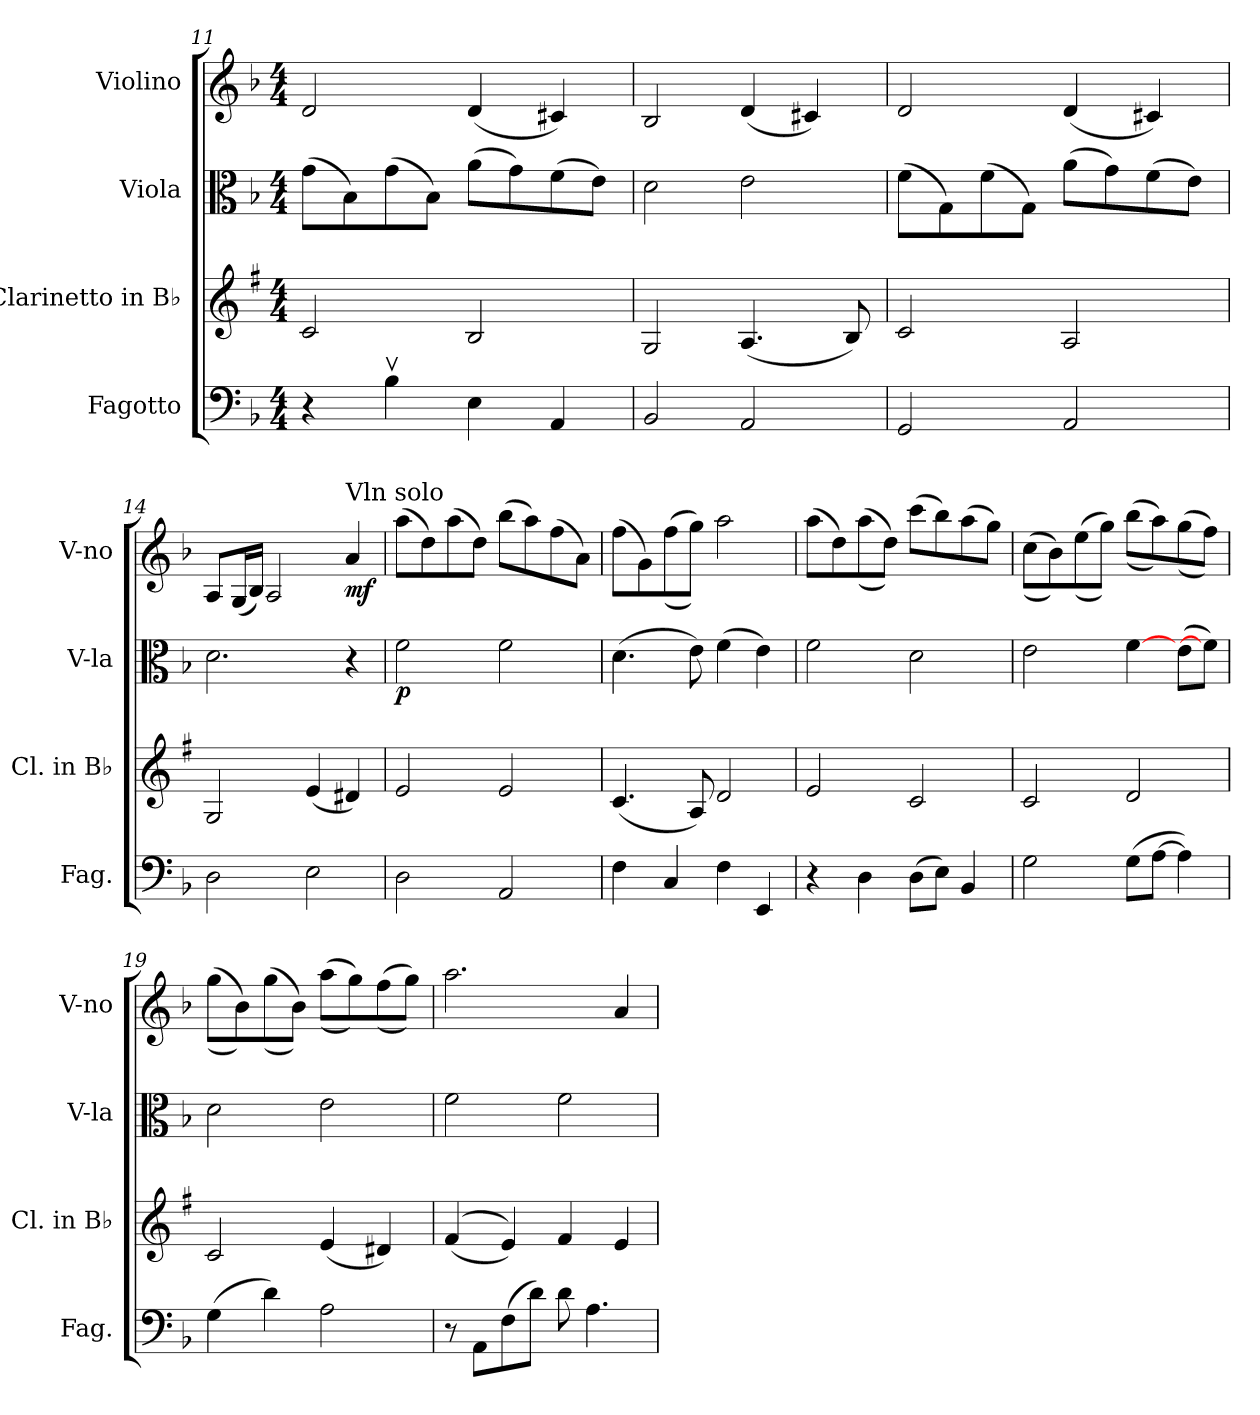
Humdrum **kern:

**kern	**kern	**kern	**dynam	**kern	**dynam
*part4	*part3	*part2	*part2	*part1	*part1
*staff4	*staff3	*staff2	*staff2	*staff1	*staff1
*I"Fagotto	*I"Clarinetto in B♭	*I"Viola	*	*I"Violino	*
*I'Fag.	*I'Cl. in B♭	*I'V-la	*	*I'V-no	*
*clefF4	*clefG2	*clefC3	*	*clefG2	*
*	*ITrd1c2	*	*	*	*
*k[b-]	*k[b-]	*k[b-]	*	*k[b-]	*
*M4/4	*M4/4	*M4/4	*	*M4/4	*
=11	=11	=11	=11	=11	=11
4r	2B-/	(>8g\L	.	2d/	.
.	.	8B-\)	.	.	.
4B-v\	.	(>8g\	.	.	.
.	.	8B-\J)	.	.	.
4E\	2A/	(>8a\L	.	(<4d/	.
.	.	8g\)	.	.	.
4AA/	.	(>8f\	.	4c#X/)	.
.	.	8e\J)	.	.	.
!!LO:LB:g=z
=12	=12	=12	=12	=12	=12
2BB-/	2F/	2d\	.	2B-/	.
2AA/	(<4.G/	2e\	.	(<4d/	.
.	.	.	.	4c#X/)	.
.	8A/)	.	.	.	.
=13	=13	=13	=13	=13	=13
2GG/	2B-/	(>8f\L	.	2d/	.
.	.	8G\)	.	.	.
.	.	(>8f\	.	.	.
.	.	8G\J)	.	.	.
2AA/	2G/	(>8a\L	.	(<4d/	.
.	.	8g\)	.	.	.
.	.	(>8f\	.	4c#X/)	.
.	.	8e\J)	.	.	.
=14	=14	=14	=14	=14	=14
2D\	2F/	2.d\	.	8A/L	.
.	.	.	.	(<16G/L	.
.	.	.	.	16B-/JJ)	.
.	.	.	.	2A/	.
2E\	(<4d/	.	.	.	.
!	!	!	!	!LO:TX:a:t=Vln solo	!
!	!	!	!	!	!LO:DY:b
.	4c#X/)	4r	.	4a/	mf
=15	=15	=15	=15	=15	=15
!	!	!	!LO:DY:b	!	!
2D\	2d/	2f\	p	(>8aa\L	.
.	.	.	.	8dd\)	.
.	.	.	.	(>8aa\	.
.	.	.	.	8dd\J)	.
2AA/	2d/	2f\	.	(>8bb-\L	.
.	.	.	.	8aa\)	.
.	.	.	.	(>8ff\	.
.	.	.	.	8a\J)	.
=16	=16	=16	=16	=16	=16
4F\	(<4.B-/	(>4.d\	.	(>8ff\L	.
.	.	.	.	8g\)	.
4C/	.	.	.	(>(>8ff\	.
.	8G/)	8e\)	.	8gg\J))	.
4F\	2c/	(>4f\	.	2aa\	.
4EE/	.	4e\)	.	.	.
!!LO:PB:g=z
=17	=17	=17	=17	=17	=17
4r	2d/	2f\	.	(>8aa\L	.
.	.	.	.	8dd\)	.
4D\	.	.	.	(>(>8aa\	.
.	.	.	.	8dd\J))	.
(>8D\L	2B-/	2d\	.	(>8ccc\L	.
8E\J)	.	.	.	8bb-\)	.
4BB-/	.	.	.	(>8aa\	.
.	.	.	.	8gg\J)	.
=18	=18	=18	=18	=18	=18
2G\	2B-/	2e\	.	(>(>8cc\L	.
.	.	.	.	8b-\))	.
.	.	.	.	(>(>8ee\	.
.	.	.	.	8gg\J))	.
(>8G\L	2c/	[4f\	.	(>(>8bb-\L	.
[8A\J	.	.	.	8aa\))	.
4A\])	.	(>8e\L	.	(>(>8gg\	.
.	.	8f\J])	.	8ff\J))	.
=19	=19	=19	=19	=19	=19
(>4G\	2B-/	2d\	.	(>(>8gg\L	.
.	.	.	.	8b-\))	.
4d\)	.	.	.	(>(>8gg\	.
.	.	.	.	8b-\J))	.
2A\	(<4d/	2e\	.	(>(>8aa\L	.
.	.	.	.	8gg\))	.
.	4c#X/)	.	.	(>(>8ff\	.
.	.	.	.	8gg\J))	.
=20	=20	=20	=20	=20	=20
8r	(<(<4e/	2f\	.	2.aa\	.
8AA\L	.	.	.	.	.
(>8F\	4d/))	.	.	.	.
8d\J)	.	.	.	.	.
8d\	4e/	2f\	.	.	.
4.A\	.	.	.	.	.
.	4d/	.	.	4a/	.
=	=	=	=	=	=
*-	*-	*-	*-	*-	*-
